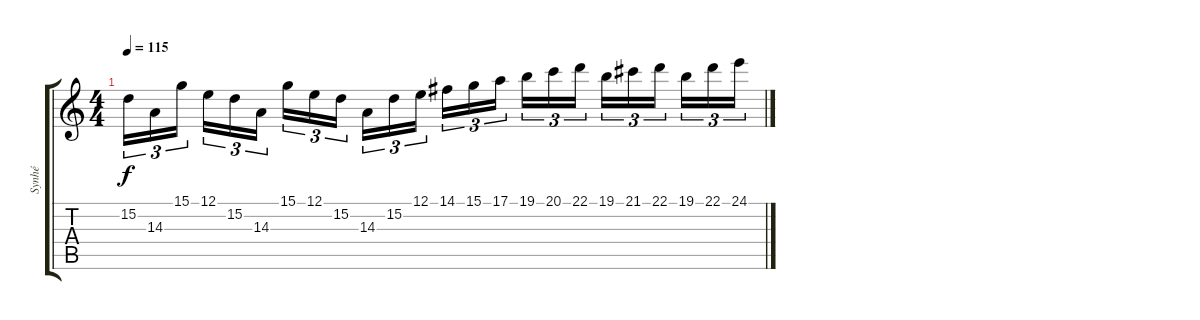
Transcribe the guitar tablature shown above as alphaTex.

\track ("Synhé " "Synhé ") {instrument reedorgan}
\staff {score tabs}
\tuning (E4 B3 G3 D3 A2 E2) {hide}
\ts (4 4)
\tempo 115
\clef g2
\ks c
15.2.16{tu (3 2) dy f} 14.3.16{tu (3 2)} 15.1.16{tu (3 2) beam splitsecondary} 12.1.16{tu (3 2)} 15.2.16{tu (3 2)} 14.3.16{tu (3 2)} 15.1.16{tu (3 2)} 12.1.16{tu (3 2)} 15.2.16{tu (3 2) beam splitsecondary} 14.3.16{tu (3 2)} 15.2.16{tu (3 2)} 12.1.16{tu (3 2)} 14.1.16{tu (3 2)} 15.1.16{tu (3 2)} 17.1.16{tu (3 2) beam splitsecondary} 19.1.16{tu (3 2)} 20.1.16{tu (3 2)} 22.1.16{tu (3 2)} 19.1.16{tu (3 2)} 21.1.16{tu (3 2)} 22.1.16{tu (3 2) beam splitsecondary} 19.1.16{tu (3 2)} 22.1.16{tu (3 2)} 24.1.16{tu (3 2)}
